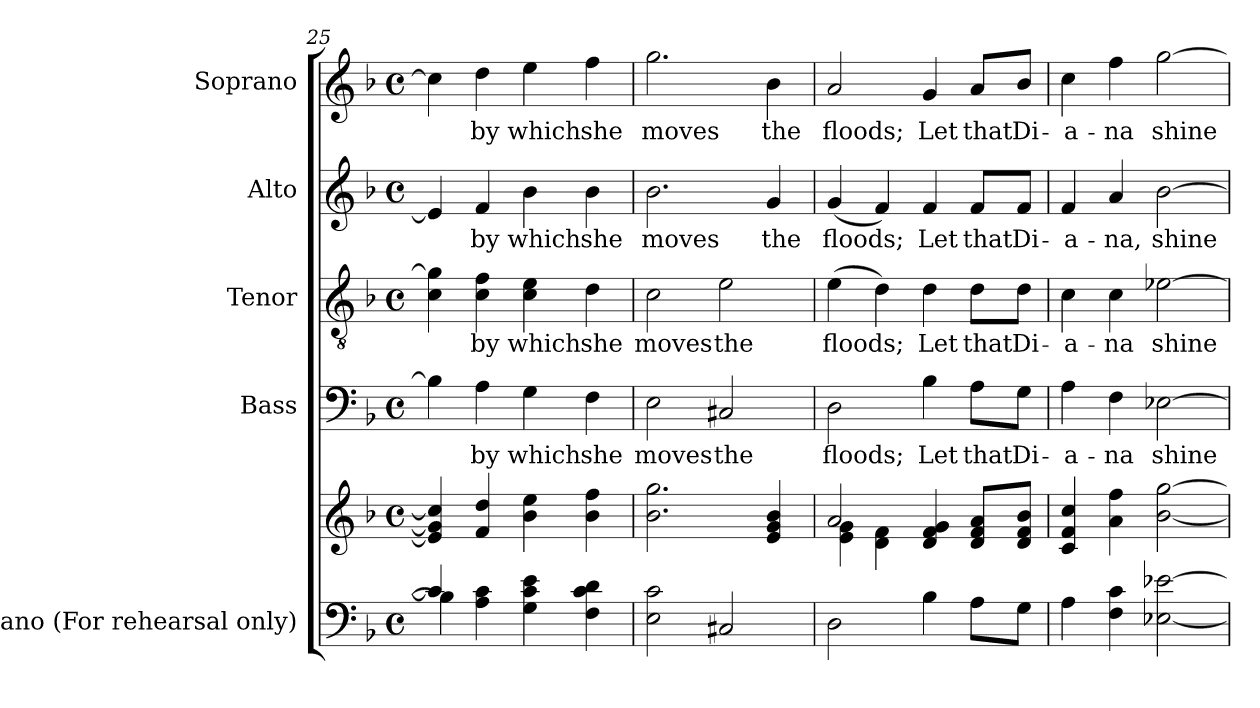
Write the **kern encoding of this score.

**kern	**kern	**kern	**text	**kern	**text	**kern	**text	**kern	**text
*part5	*part5	*part4	*part4	*part3	*part3	*part2	*part2	*part1	*part1
*staff6	*staff5	*staff4	*staff4	*staff3	*staff3	*staff2	*staff2	*staff1	*staff1
*I"Piano (For  rehearsal  only)	*	*I"Bass	*	*I"Tenor	*	*I"Alto	*	*I"Soprano	*
*I'Pno.	*	*I'B.	*	*I'T.	*	*I'A.	*	*I'S.	*
!!LO:LB:g=z
*clefF4	*clefG2	*clefF4	*	*clefGv2	*	*clefG2	*	*clefG2	*
*	*	*	*	*ITrd7c12	*	*	*	*	*
*k[b-]	*k[b-]	*k[b-]	*	*k[b-]	*	*k[b-]	*	*k[b-]	*
*F:	*F:	*F:	*	*F:	*	*F:	*	*F:	*
*M4/4	*M4/4	*M4/4	*	*M4/4	*	*M4/4	*	*M4/4	*
*met(c)	*met(c)	*met(c)	*	*met(c)	*	*met(c)	*	*met(c)	*
=25	=25	=25	=25	=25	=25	=25	=25	=25	=25
*^	*	*	*	*	*	*	*	*	*
4ci/]	4B-i\]	4ei/] 4gi] 4cci]	4B-i\]	.	4Ci\ 4Gi]	.	4ei/]	.	4cci\]	.
!	!	!	!	!LO:LY:b:color=#000000	!	!	!	!	!	!
!	!	!	!	!	!	!LO:LY:b:color=#000000	!	!	!	!
!	!	!	!	!	!	!	!	!LO:LY:b:color=#000000	!	!
!	!	!	!	!	!	!	!	!	!	!LO:LY:b:color=#000000
4Ai\ 4ci	2.ryy	4fi/ 4ddi	4Ai\	by	4Ci\ 4Fi	by	4fi/	by	4ddi\	by
!	!	!	!	!LO:LY:b:color=#000000	!	!	!	!	!	!
!	!	!	!	!	!	!LO:LY:b:color=#000000	!	!	!	!
!	!	!	!	!	!	!	!	!LO:LY:b:color=#000000	!	!
!	!	!	!	!	!	!	!	!	!	!LO:LY:b:color=#000000
4Gi\ 4ci 4ei	.	4b-i\ 4eei	4Gi\	which	4Ci\ 4Ei	which	4b-i\	which	4eei\	which
!	!	!	!	!LO:LY:b:color=#000000	!	!	!	!	!	!
!	!	!	!	!	!	!LO:LY:b:color=#000000	!	!	!	!
!	!	!	!	!	!	!	!	!LO:LY:b:color=#000000	!	!
!	!	!	!	!	!	!	!	!	!	!LO:LY:b:color=#000000
4Fi\ 4ci 4di	.	4b-i\ 4ffi	4Fi\	she	4Di\	she	4b-i\	she	4ffi\	she
*v	*v	*	*	*	*	*	*	*	*	*
=26	=26	=26	=26	=26	=26	=26	=26	=26	=26
!	!	!	!LO:LY:b:color=#000000	!	!	!	!	!	!
!	!	!	!	!	!LO:LY:b:color=#000000	!	!	!	!
!	!	!	!	!	!	!	!LO:LY:b:color=#000000	!	!
!	!	!	!	!	!	!	!	!	!LO:LY:b:color=#000000
2Ei\ 2ci	2.b-i\ 2.ggi	2Ei\	moves	2Ci\	moves	2.b-i\	moves	2.ggi\	moves
!	!	!	!LO:LY:b:color=#000000	!	!	!	!	!	!
!	!	!	!	!	!LO:LY:b:color=#000000	!	!	!	!
2C#Xi/	.	2C#Xi/	the	2Ei\	the	.	.	.	.
!	!	!	!	!	!	!	!LO:LY:b:color=#000000	!	!
!	!	!	!	!	!	!	!	!	!LO:LY:b:color=#000000
.	4ei/ 4gi 4b-i	.	.	.	.	4gi/	the	4b-i\	the
=27	=27	=27	=27	=27	=27	=27	=27	=27	=27
*	*^	*	*	*	*	*	*	*	*
!	!	!	!	!LO:LY:b:color=#000000	!	!	!	!	!	!
!	!	!	!	!	!	!LO:LY:b:color=#000000	!	!	!	!
!	!	!	!	!	!	!	!	!LO:LY:b:color=#000000	!	!
!	!	!	!	!	!	!	!	!	!	!LO:LY:b:color=#000000
2Di\	2ai/	4ei\ 4gi	2Di\	floods;	(4Ei\	floods;	(4gi/	floods;	2ai/	floods;
.	.	4di\ 4fi	.	.	4Di\)	.	4fi/)	.	.	.
!	!	!	!	!LO:LY:b:color=#000000	!	!	!	!	!	!
!	!	!	!	!	!	!LO:LY:b:color=#000000	!	!	!	!
!	!	!	!	!	!	!	!	!LO:LY:b:color=#000000	!	!
!	!	!	!	!	!	!	!	!	!	!LO:LY:b:color=#000000
4B-i\	4di/ 4fi 4gi	2ryy	4B-i\	Let	4Di\	Let	4fi/	Let	4gi/	Let
!	!	!	!	!LO:LY:b:color=#000000	!	!	!	!	!	!
!	!	!	!	!	!	!LO:LY:b:color=#000000	!	!	!	!
!	!	!	!	!	!	!	!	!LO:LY:b:color=#000000	!	!
!	!	!	!	!	!	!	!	!	!	!LO:LY:b:color=#000000
8Ai\L	8di/ 8fi 8aiL	.	8Ai\L	that	8Di\L	that	8fi/L	that	8ai/L	that
!	!	!	!	!LO:LY:b:color=#000000	!	!	!	!	!	!
!	!	!	!	!	!	!LO:LY:b:color=#000000	!	!	!	!
!	!	!	!	!	!	!	!	!LO:LY:b:color=#000000	!	!
!	!	!	!	!	!	!	!	!	!	!LO:LY:b:color=#000000
8Gi\J	8di/ 8fi 8b-iJ	.	8Gi\J	Di-	8Di\J	Di-	8fi/J	Di-	8b-i/J	Di-
*	*v	*v	*	*	*	*	*	*	*	*
=28	=28	=28	=28	=28	=28	=28	=28	=28	=28
!	!	!	!LO:LY:b:color=#000000	!	!	!	!	!	!
!	!	!	!	!	!LO:LY:b:color=#000000	!	!	!	!
!	!	!	!	!	!	!	!LO:LY:b:color=#000000	!	!
!	!	!	!	!	!	!	!	!	!LO:LY:b:color=#000000
4Ai\	4ci/ 4fi 4cci	4Ai\	-a-	4Ci\	-a-	4fi/	-a-	4cci\	-a-
!	!	!	!LO:LY:b:color=#000000	!	!	!	!	!	!
!	!	!	!	!	!LO:LY:b:color=#000000	!	!	!	!
!	!	!	!	!	!	!	!LO:LY:b:color=#000000	!	!
!	!	!	!	!	!	!	!	!	!LO:LY:b:color=#000000
4Fi\ 4ci	4ai\ 4ffi	4Fi\	-na	4Ci\	-na	4ai/	-na,	4ffi\	-na
!	!	!	!LO:LY:b:color=#000000	!	!	!	!	!	!
!	!	!	!	!	!LO:LY:b:color=#000000	!	!	!	!
!	!	!	!	!	!	!	!LO:LY:b:color=#000000	!	!
!	!	!	!	!	!	!	!	!	!LO:LY:b:color=#000000
[2E-Xi\ [2e-Xi	[2b-i\ [2ggi	[2E-Xi\	shine	[2E-Xi\	shine	[2b-i\	shine	[2ggi\	shine
=	=	=	=	=	=	=	=	=	=
*-	*-	*-	*-	*-	*-	*-	*-	*-	*-
